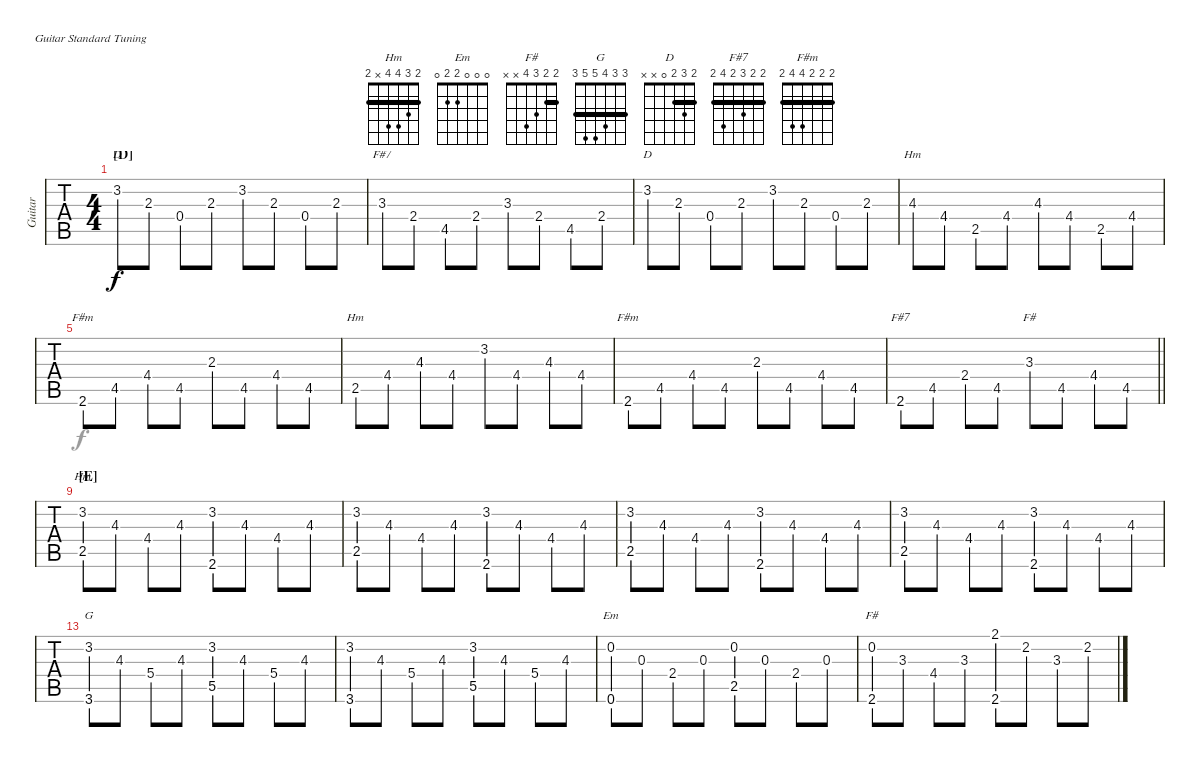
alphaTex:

\bracketExtendMode groupsimilarinstruments
\multiTrackTrackNamePolicy hidden
\firstSystemTrackNameMode fullname
\otherSystemsTrackNameMode fullname
\otherSystemsTrackNameOrientation horizontal
\defaultBarNumberDisplay FirstOfSystem
\track ("Guitar" "S-Gt") {multiBarRest instrument acousticguitarsteel}
\staff {tabs}
\tuning (E4 B3 G3 D3 A2 E2)
\chord ("Hm" 2 3 4 4 x 2) {barre 2}
\chord ("Em" 0 0 0 2 2 0)
\chord ("F#" 2 2 3 4 x x) {barre 2}
\chord ("G" 3 3 4 5 5 3) {barre (3 3)}
\chord ("D" 2 3 2 0 x x) {barre 2}
\chord ("F#7" 2 2 3 2 4 2) {barre (2 2 2)}
\chord ("F#m" 2 2 2 4 4 2) {barre (2 2 2)}
\voice
\ts (4 4)
\section ("D" "")
\tempo (150 hide)
\clef g2
\ks c
3.2.8{ch "D" dy f} 2.3.8 0.4.8 2.3.8 3.2.8 2.3.8 0.4.8 2.3.8 |
3.3.8{ch "F#7"} 2.4.8 4.5.8 2.4.8 3.3.8 2.4.8 4.5.8 2.4.8 |
3.2.8{ch "D"} 2.3.8 0.4.8 2.3.8 3.2.8 2.3.8 0.4.8 2.3.8 |
4.3.8{ch "Hm"} 4.4.8 2.5.8 4.4.8 4.3.8 4.4.8 2.5.8 4.4.8 |
2.6.8{ch "F#m"} 4.5.8 4.4.8 4.5.8 2.3.8 4.5.8 4.4.8 4.5.8 |
2.5.8{ch "Hm"} 4.4.8 4.3.8 4.4.8 3.2.8 4.4.8 4.3.8 4.4.8 |
2.6.8{ch "F#m"} 4.5.8 4.4.8 4.5.8 2.3.8 4.5.8 4.4.8 4.5.8 |
\barLineRight lightlight
2.6.8{ch "F#7"} 4.5.8 2.4.8 4.5.8 3.3.8{ch "F#"} 4.5.8 4.4.8 4.5.8 |
\section ("E" "")
(3.2 2.5).8{ch "Hm"} 4.3.8 4.4.8 4.3.8 (3.2 2.6).8 4.3.8 4.4.8 4.3.8 |
(3.2 2.5).8 4.3.8 4.4.8 4.3.8 (3.2 2.6).8 4.3.8 4.4.8 4.3.8 |
(3.2 2.5).8 4.3.8 4.4.8 4.3.8 (3.2 2.6).8 4.3.8 4.4.8 4.3.8 |
(3.2 2.5).8 4.3.8 4.4.8 4.3.8 (3.2 2.6).8 4.3.8 4.4.8 4.3.8 |
(3.2 3.6).8{ch "G"} 4.3.8 5.4.8 4.3.8 (3.2 5.5).8 4.3.8 5.4.8 4.3.8 |
(3.2 3.6).8 4.3.8 5.4.8 4.3.8 (3.2 5.5).8 4.3.8 5.4.8 4.3.8 |
(0.2 0.6).8{ch "Em"} 0.3.8 2.4.8 0.3.8 (0.2 2.5).8 0.3.8 2.4.8 0.3.8 |
(0.2 2.6).8{ch "F#"} 3.3.8 4.4.8 3.3.8 (2.1 2.6).8 2.2.8 3.3.8 2.2.8
\voice
\clef g2
\ottava regular
\simile none
\ks c
|
|
|
|
2.6.1 |
|
2.6.1 |
\barLineRight lightlight
2.6.1 |
2.5.2 2.6.2 |
2.5.2 2.6.2 |
2.5.2 2.6.2 |
2.5.2 2.6.2 |
3.6.2 5.5.2 |
3.6.2 5.5.2 |
0.6.2 2.5.2 |
2.6.2 2.6.2
